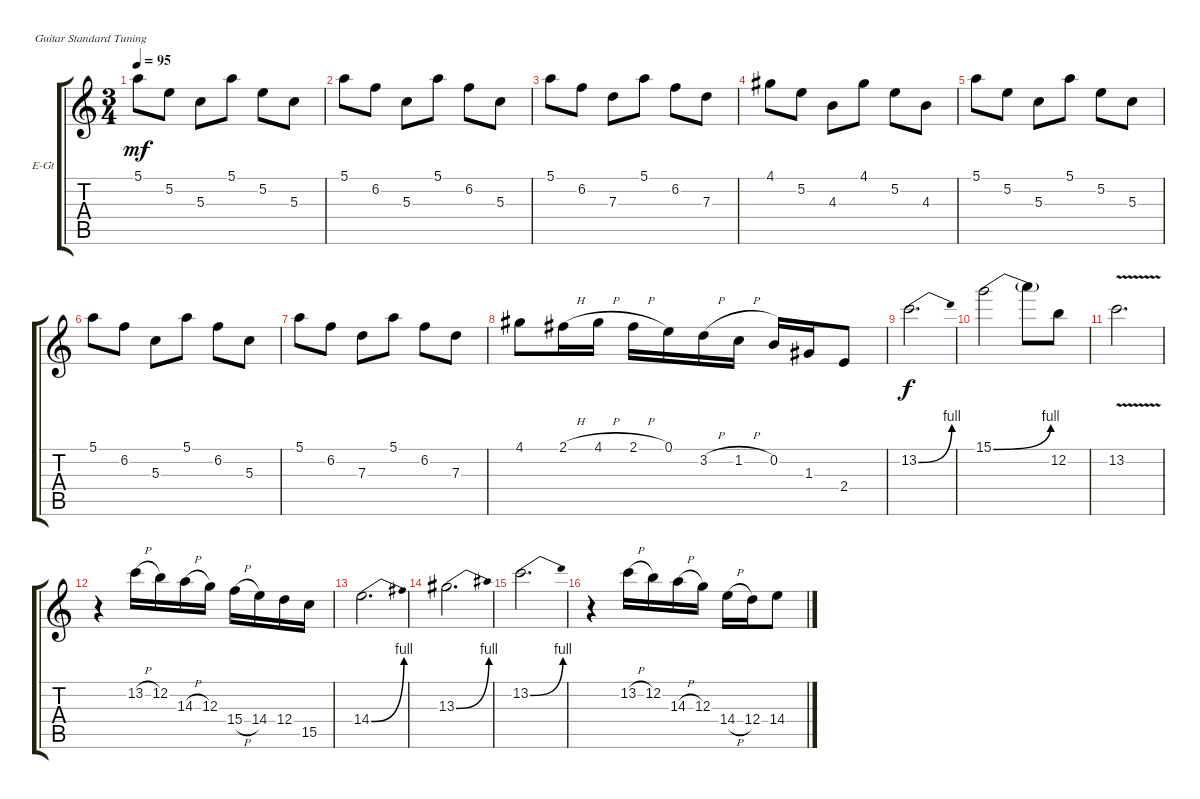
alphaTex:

\defaultSystemsLayout 4
\bracketExtendMode groupsimilarinstruments
\firstSystemTrackNameOrientation horizontal
\otherSystemsTrackNameOrientation horizontal
\track ("Electric Guitar" "E-Gt") {instrument electricguitarclean}
\staff {score tabs}
\tuning (E4 B3 G3 D3 A2 E2)
\ts (3 4)
\tempo 95
\clef g2
\ks c
5.1.8{dy mf} 5.2.8 5.3.8 5.1.8 5.2.8 5.3.8 |
5.1.8 6.2.8 5.3.8 5.1.8 6.2.8 5.3.8 |
5.1.8 6.2.8 7.3.8 5.1.8 6.2.8 7.3.8 |
4.1.8 5.2.8 4.3.8 4.1.8 5.2.8 4.3.8 |
5.1.8 5.2.8 5.3.8 5.1.8 5.2.8 5.3.8 |
5.1.8 6.2.8 5.3.8 5.1.8 6.2.8 5.3.8 |
5.1.8 6.2.8 7.3.8 5.1.8 6.2.8 7.3.8 |
4.1.8 2.1{h}.16 4.1{h}.16 2.1{h}.16 0.1.16 3.2{h}.16 1.2{h}.16 0.2.16 1.3.16 2.4.8 |
13.2{be (bend 0 0 15 4)}.2{d dy f} |
15.1{be (bend 0 0 15 4)}.2 15.1{t}.8 12.2.8 |
13.2{v}.2{d} |
r.4 13.2{h}.16 12.2.16 14.3{h}.16 12.3.16 15.4{h}.16 14.4.16 12.4.16 15.5.16 |
14.4{be (bend 0 0 15 4)}.2{d} |
13.3{be (bend 0 0 15 4)}.2{d} |
13.2{be (bend 0 0 15 4)}.2{d} |
r.4 13.2{h}.16 12.2.16 14.3{h}.16 12.3.16 14.4{h}.16 12.4.16 14.4.8
